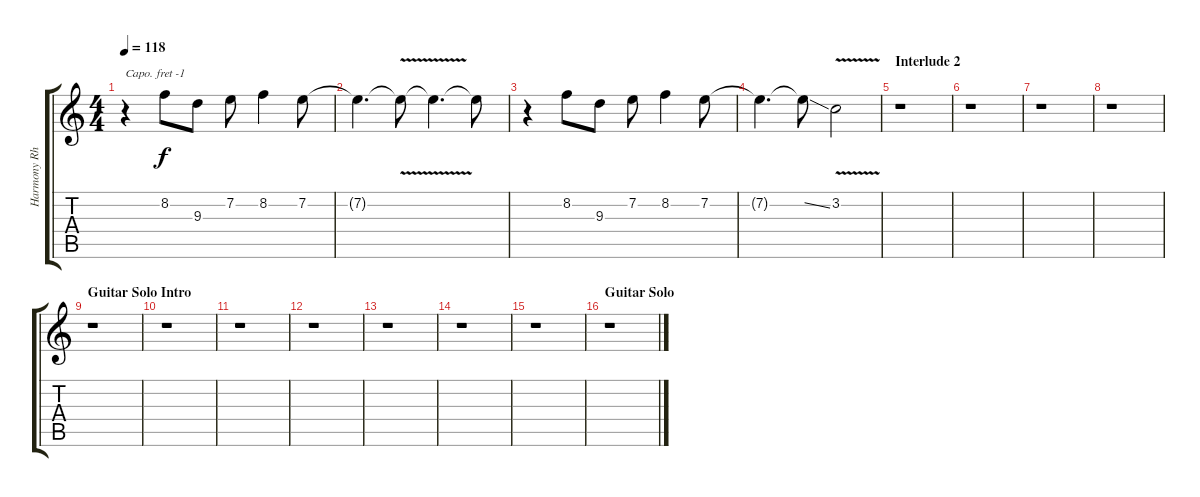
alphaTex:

\track ("Harmony Rhythm [Zacky Vengeance]" "Harmony Rh") {instrument distortionguitar}
\staff {score tabs}
\capo -1
\tuning (Eb4 Bb3 Gb3 Db3 Ab2 Db2) {hide}
\ts (4 4)
\tempo 118
\clef g2
\ks c
r.4{dy f} 8.2.8 9.3.8 7.2.8 8.2.4 7.2.8 |
7.2{t}.4{d} 7.2{v t}.8 7.2{t}.4{d} 7.2{t}.8 |
r.4 8.2.8 9.3.8 7.2.8 8.2.4 7.2.8 |
7.2{t}.4{d} 7.2{ss t}.8 3.2{v}.2 |
\section ("" "Interlude 2")
r.1 |
r.1 |
r.1 |
r.1 |
\section ("" "Guitar Solo Intro")
r.1 |
r.1 |
r.1 |
r.1 |
r.1 |
r.1 |
r.1 |
\section ("" "Guitar Solo")
r.1
